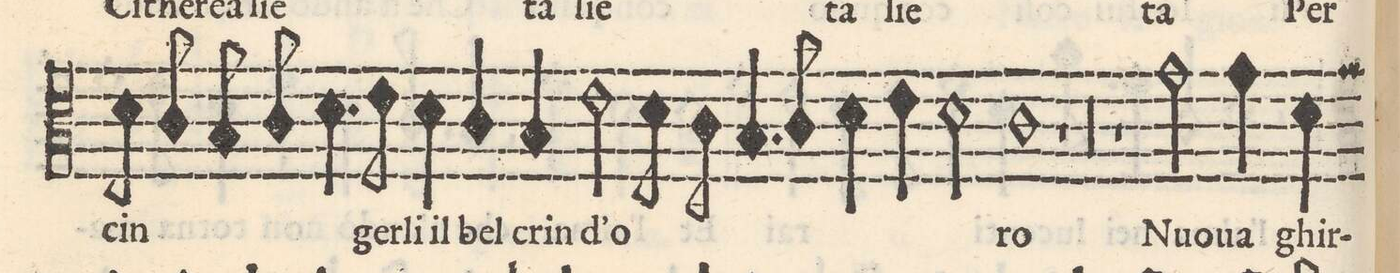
**kern	**text
*I"Tenore	*
*clefC3	*
*k[]	*
*M2/1	*
8d\	cin-
8c/	.
8B/	.
8c/	.
4.d\	.
8e\	-ger-
4d\	-li il
4c/	bel
4B/	crin
2e\	d'o-
=21-	=21-
8d\	.
8c\	.
4.B/	.
8c/	.
4d\	.
4e\	.
2d\	.
=22-	=22-
1c	-ro
1r	.
=23-	=23-
00r	.
=24-	=24-
=25-	=25-
1r	.
2g\	Nuo-
4g\	-ua
4d\	ghir-
=26-	=26-
*-	*-
